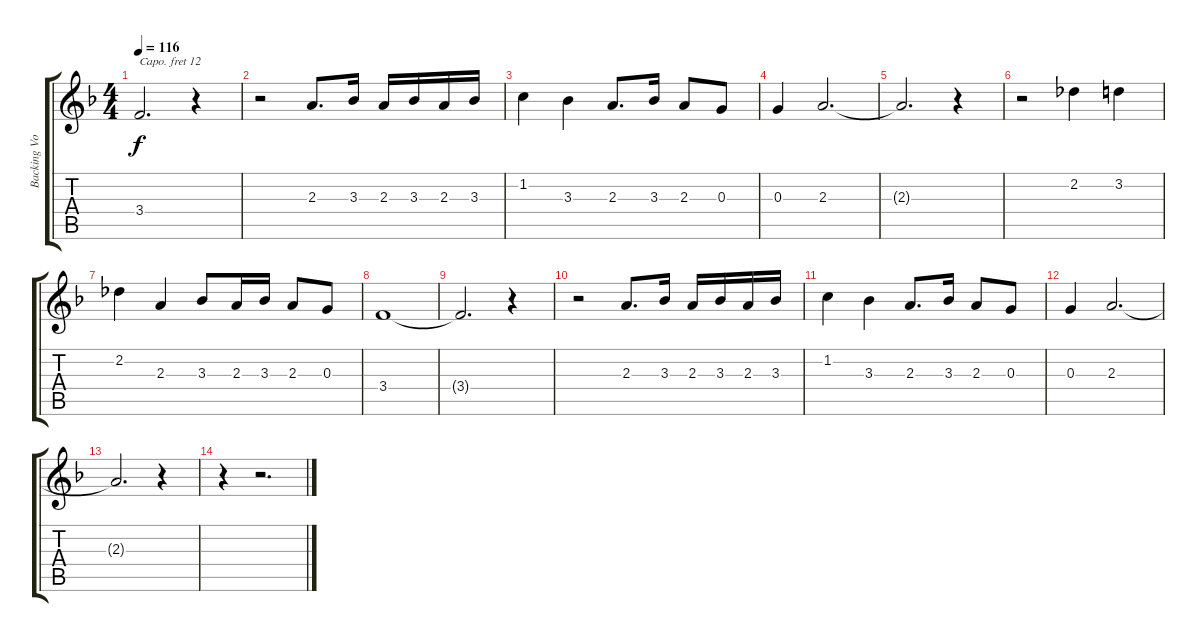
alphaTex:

\track ("Backing Vocals" "Backing Vo") {instrument oboe}
\staff {score tabs}
\capo 12
\tuning (E4 B3 G3 D3 A2 E2) {hide}
\ts (4 4)
\tempo 116
\clef g2
\ks dminor
3.4{t}.2{d dy f} r.4 |
r.2 2.3.8{d} 3.3.16 2.3.16 3.3.16 2.3.16 3.3.16 |
1.2.4 3.3.4 2.3.8{d} 3.3.16 2.3.8 0.3.8 |
0.3.4 2.3.2{d} |
2.3{t}.2{d} r.4 |
r.2{volume 11} 2.2.4 3.2.4 |
2.2.4 2.3.4 3.3.8 2.3.16 3.3.16 2.3.8 0.3.8 |
3.4.1 |
3.4{t}.2{d} r.4{volume 6} |
r.2{volume 6} 2.3.8{d} 3.3.16 2.3.16 3.3.16 2.3.16 3.3.16 |
1.2.4 3.3.4 2.3.8{d} 3.3.16 2.3.8 0.3.8 |
0.3.4 2.3.2{d} |
2.3{t}.2{d} r.4 |
r.4 r.2{d volume 0}
